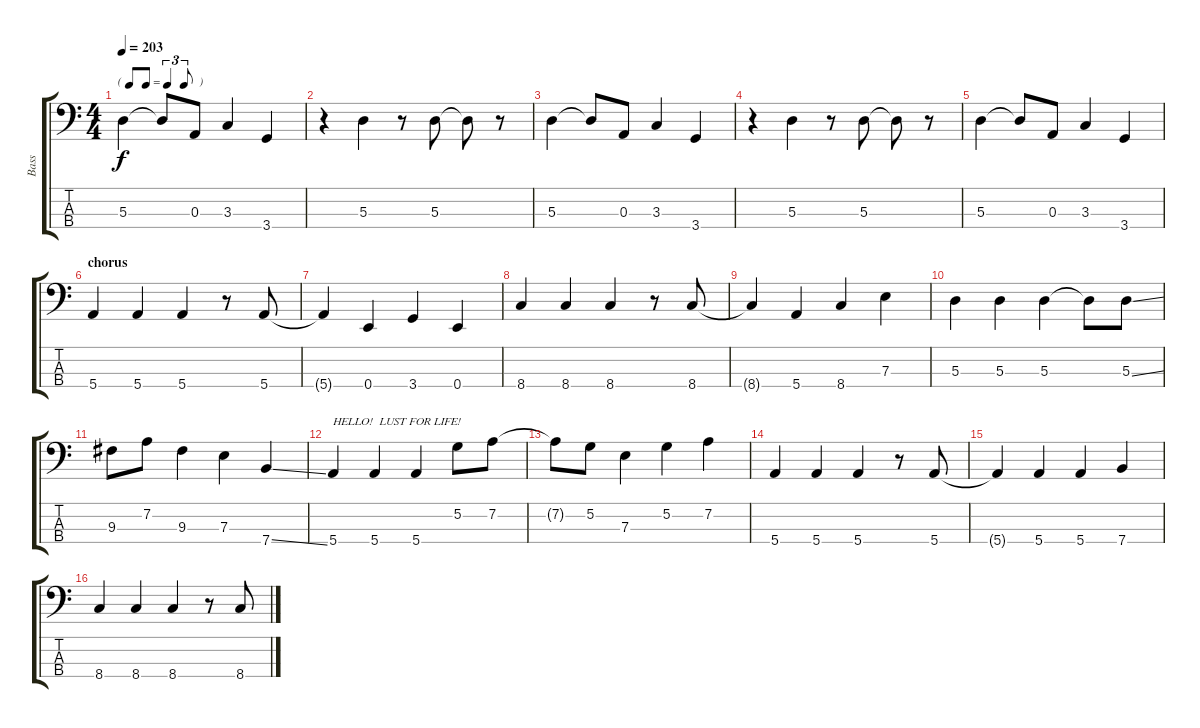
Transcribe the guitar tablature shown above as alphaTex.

\track ("Bass" "Bass") {instrument electricbassfinger}
\staff {score tabs}
\tuning (G2 D2 A1 E1) {hide}
\ts (4 4)
\tf triplet8th
\tempo 203
\clef f4
\ks c
5.3.4{dy f} 5.3{t}.8 0.3.8 3.3.4 3.4.4 |
r.4 5.3.4 r.8 5.3.8 5.3{t}.8 r.8 |
5.3.4 5.3{t}.8 0.3.8 3.3.4 3.4.4 |
r.4 5.3.4 r.8 5.3.8 5.3{t}.8 r.8 |
5.3.4 5.3{t}.8 0.3.8 3.3.4 3.4.4 |
\section ("" "chorus")
5.4.4 5.4.4 5.4.4 r.8 5.4.8 |
5.4{t}.4 0.4.4 3.4.4 0.4.4 |
8.4.4 8.4.4 8.4.4 r.8 8.4.8 |
8.4{t}.4 5.4.4 8.4.4 7.3.4 |
5.3.4 5.3.4 5.3.4 5.3{t}.8 5.3{ss}.8 |
9.3.8 7.2.8 9.3.4 7.3.4 7.4{ss}.4 |
5.4.4{txt "HELLO!  LUST FOR LIFE!"} 5.4.4 5.4.4 5.2.8 7.2.8 |
7.2{t}.8 5.2.8 7.3.4 5.2.4 7.2.4 |
5.4.4 5.4.4 5.4.4 r.8 5.4.8 |
5.4{t}.4 5.4.4 5.4.4 7.4.4 |
8.4.4 8.4.4 8.4.4 r.8 8.4.8
